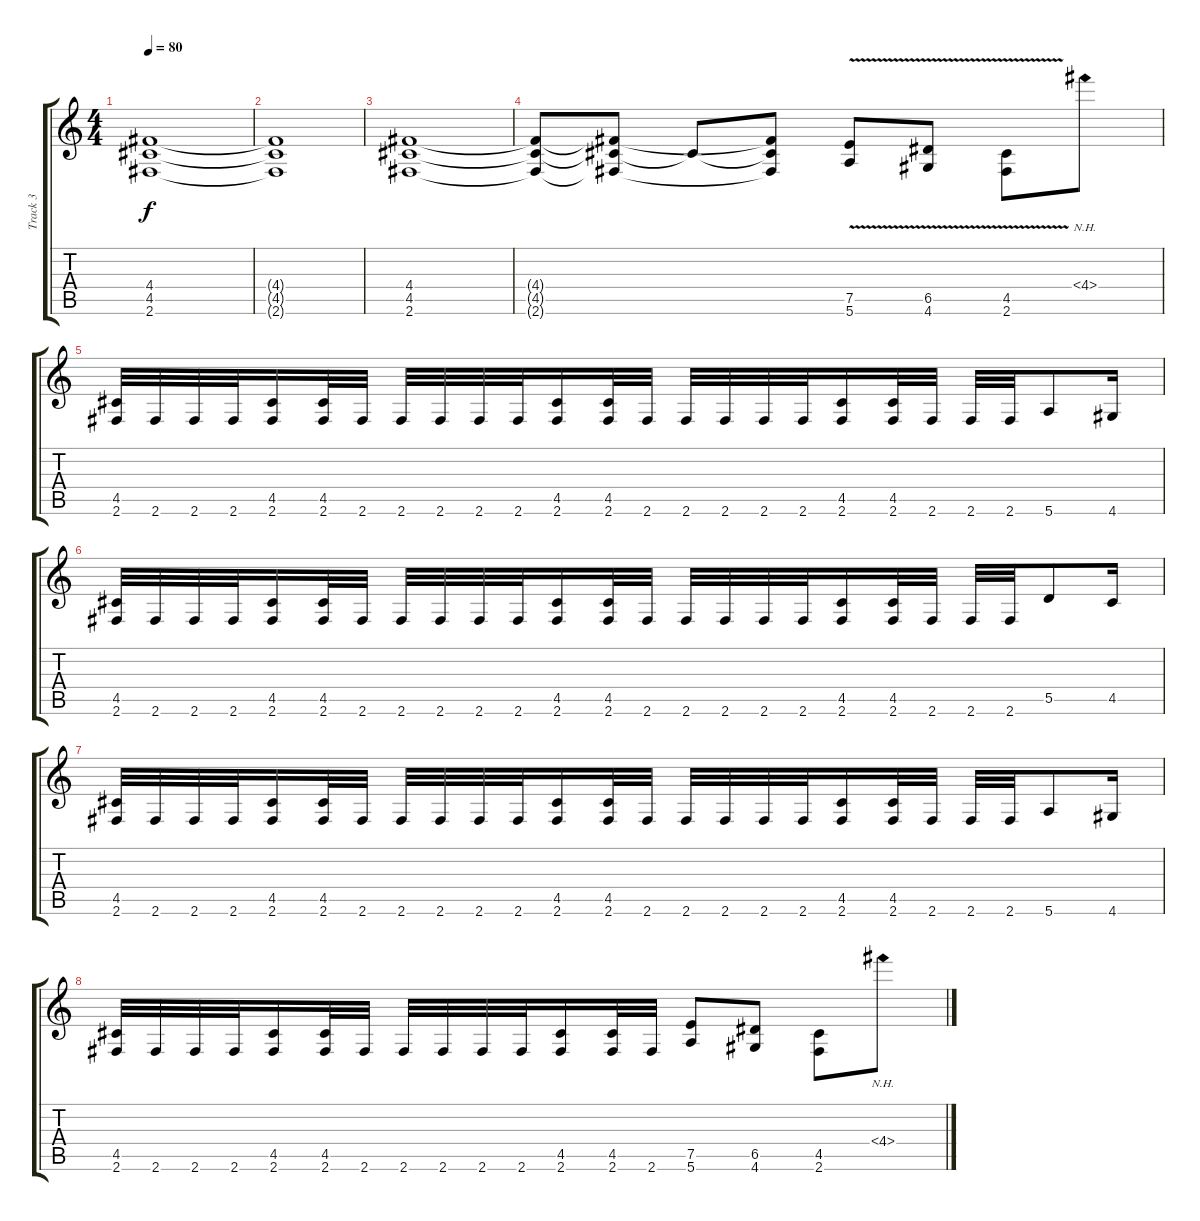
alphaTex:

\track ("Track 3" "Track 3") {instrument overdrivenguitar}
\staff {score tabs}
\tuning (E4 B3 G3 D3 A2 E2) {hide}
\ts (4 4)
\tempo 80
\clef g2
\ks c
(4.4 4.5 2.6).1{dy f} |
(4.4{t} 4.5{t} 2.6{t}).1 |
(4.4 4.5 2.6).1 |
(4.4{t} 4.5{t} 2.6{t}).8 (4.4{t} 4.5{t} 2.6{t}).8 4.5{t}.8 (4.4{t} 4.5{t} 2.6{t}).8 (7.5 5.6{v}).8 (6.5 4.6{v}).8 (4.5 2.6{v}).8 4.4{nh}.8 |
(4.5 2.6).32 2.6.32 2.6.32 2.6.32 (4.5 2.6).16 (4.5 2.6).32 2.6.32 2.6.32 2.6.32 2.6.32 2.6.32 (4.5 2.6).16 (4.5 2.6).32 2.6.32 2.6.32 2.6.32 2.6.32 2.6.32 (4.5 2.6).16 (4.5 2.6).32 2.6.32 2.6.32 2.6.32 5.6.8 4.6.16 |
(4.5 2.6).32 2.6.32 2.6.32 2.6.32 (4.5 2.6).16 (4.5 2.6).32 2.6.32 2.6.32 2.6.32 2.6.32 2.6.32 (4.5 2.6).16 (4.5 2.6).32 2.6.32 2.6.32 2.6.32 2.6.32 2.6.32 (4.5 2.6).16 (4.5 2.6).32 2.6.32 2.6.32 2.6.32 5.5.8 4.5.16 |
(4.5 2.6).32 2.6.32 2.6.32 2.6.32 (4.5 2.6).16 (4.5 2.6).32 2.6.32 2.6.32 2.6.32 2.6.32 2.6.32 (4.5 2.6).16 (4.5 2.6).32 2.6.32 2.6.32 2.6.32 2.6.32 2.6.32 (4.5 2.6).16 (4.5 2.6).32 2.6.32 2.6.32 2.6.32 5.6.8 4.6.16 |
(4.5 2.6).32 2.6.32 2.6.32 2.6.32 (4.5 2.6).16 (4.5 2.6).32 2.6.32 2.6.32 2.6.32 2.6.32 2.6.32 (4.5 2.6).16 (4.5 2.6).32 2.6.32 (7.5 5.6).8 (6.5 4.6).8 (4.5 2.6).8 4.4{nh}.8
